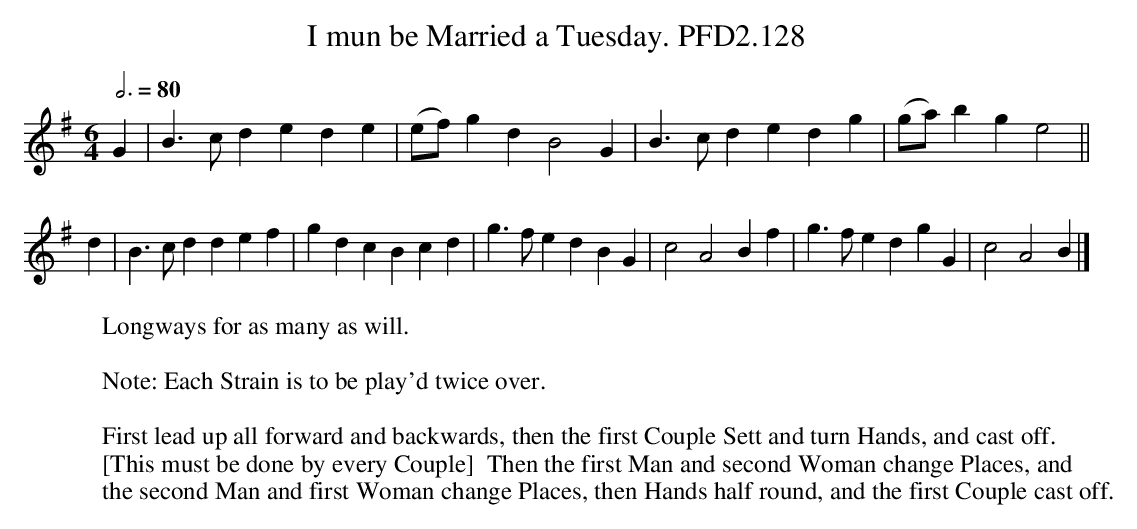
X:1
T:I mun be Married a Tuesday. PFD2.128
W:Longways for as many as will.
L:1/4
M:6/4
Q:3/4=80
K:G
G|B>cdede|(e/f/)gdB2G|B>cdedg|(g/a/)bge2||
d|B>cddef|gdcBcd|g>fedBG|c2A2Bf|g>fedgG|c2A2B |]
W:
W:Note: Each Strain is to be play'd twice over.
W:
W:First lead up all forward and backwards, then the first Couple Sett and turn Hands, and cast off.
W:[This must be done by every Couple]  Then the first Man and second Woman change Places, and
W:the second Man and first Woman change Places, then Hands half round, and the first Couple cast off.
